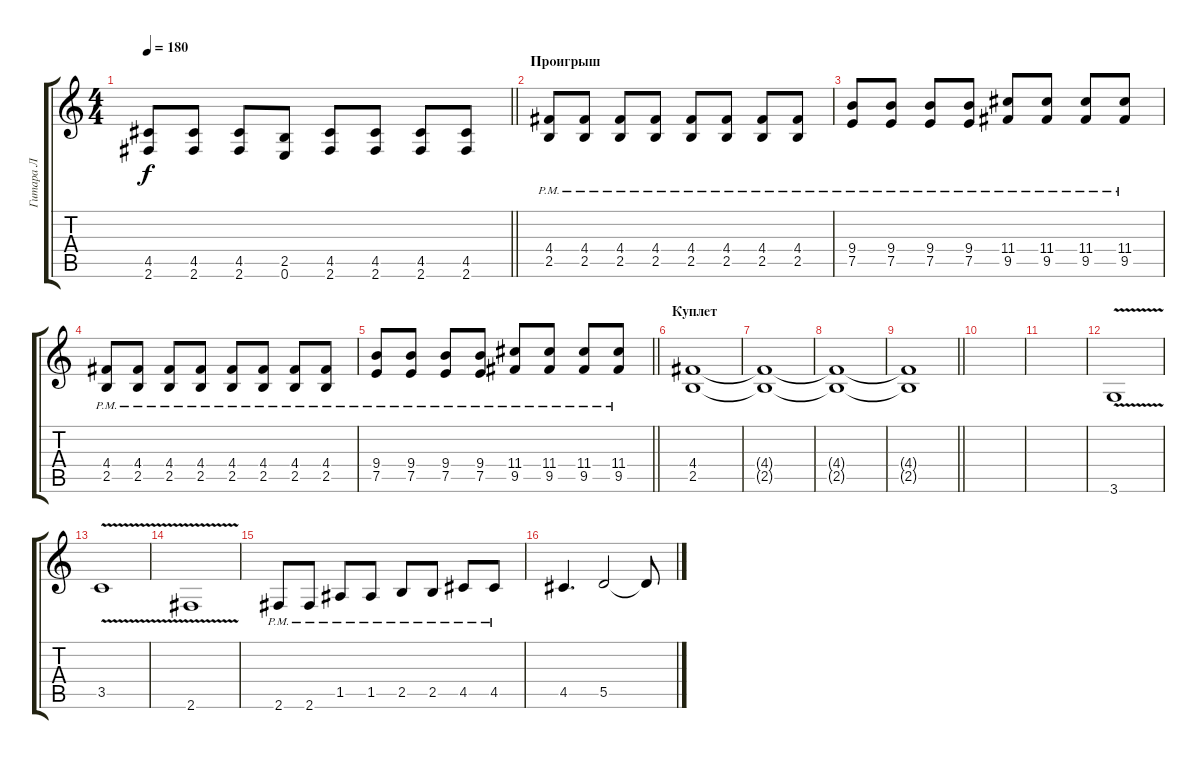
\track ("Гитара Л" "Гитара Л") {instrument overdrivenguitar}
\staff {score tabs}
\tuning (E4 B3 G3 D3 A2 E2) {hide}
\ts (4 4)
\tempo 180
\clef g2
\barLineRight lightlight
\ks c
(4.5 2.6).8{dy f} (4.5 2.6).8 (4.5 2.6).8 (2.5 0.6).8 (4.5 2.6).8 (4.5 2.6).8 (4.5 2.6).8 (4.5 2.6).8 |
\section ("" "Проигрыш")
(4.4{pm} 2.5{pm}).8 (4.4{pm} 2.5{pm}).8 (4.4{pm} 2.5{pm}).8 (4.4{pm} 2.5{pm}).8 (4.4{pm} 2.5{pm}).8 (4.4{pm} 2.5{pm}).8 (4.4{pm} 2.5{pm}).8 (4.4{pm} 2.5{pm}).8 |
(9.4{pm} 7.5{pm}).8 (9.4{pm} 7.5{pm}).8 (9.4{pm} 7.5{pm}).8 (9.4{pm} 7.5{pm}).8 (11.4{pm} 9.5{pm}).8 (11.4{pm} 9.5{pm}).8 (11.4{pm} 9.5{pm}).8 (11.4{pm} 9.5{pm}).8 |
(4.4{pm} 2.5{pm}).8 (4.4{pm} 2.5{pm}).8 (4.4{pm} 2.5{pm}).8 (4.4{pm} 2.5{pm}).8 (4.4{pm} 2.5{pm}).8 (4.4{pm} 2.5{pm}).8 (4.4{pm} 2.5{pm}).8 (4.4{pm} 2.5{pm}).8 |
\barLineRight lightlight
(9.4{pm} 7.5{pm}).8 (9.4{pm} 7.5{pm}).8 (9.4{pm} 7.5{pm}).8 (9.4{pm} 7.5{pm}).8 (11.4{pm} 9.5{pm}).8 (11.4{pm} 9.5{pm}).8 (11.4{pm} 9.5{pm}).8 (11.4{pm} 9.5{pm}).8 |
\section ("" "Куплет")
(4.4 2.5).1{volume 0} |
(4.4{t} 2.5{t}).1 |
(4.4{t} 2.5{t}).1 |
\barLineRight lightlight
(4.4{t} 2.5{t}).1 |
|
|
3.6{v}.1{volume 10} |
3.5{v}.1 |
2.6{v}.1 |
2.6{pm}.8 2.6{pm}.8 1.5{pm}.8 1.5{pm}.8 2.5{pm}.8 2.5{pm}.8 4.5{pm}.8 4.5{pm}.8 |
4.5.4{d} 5.5.2 5.5{t}.8
